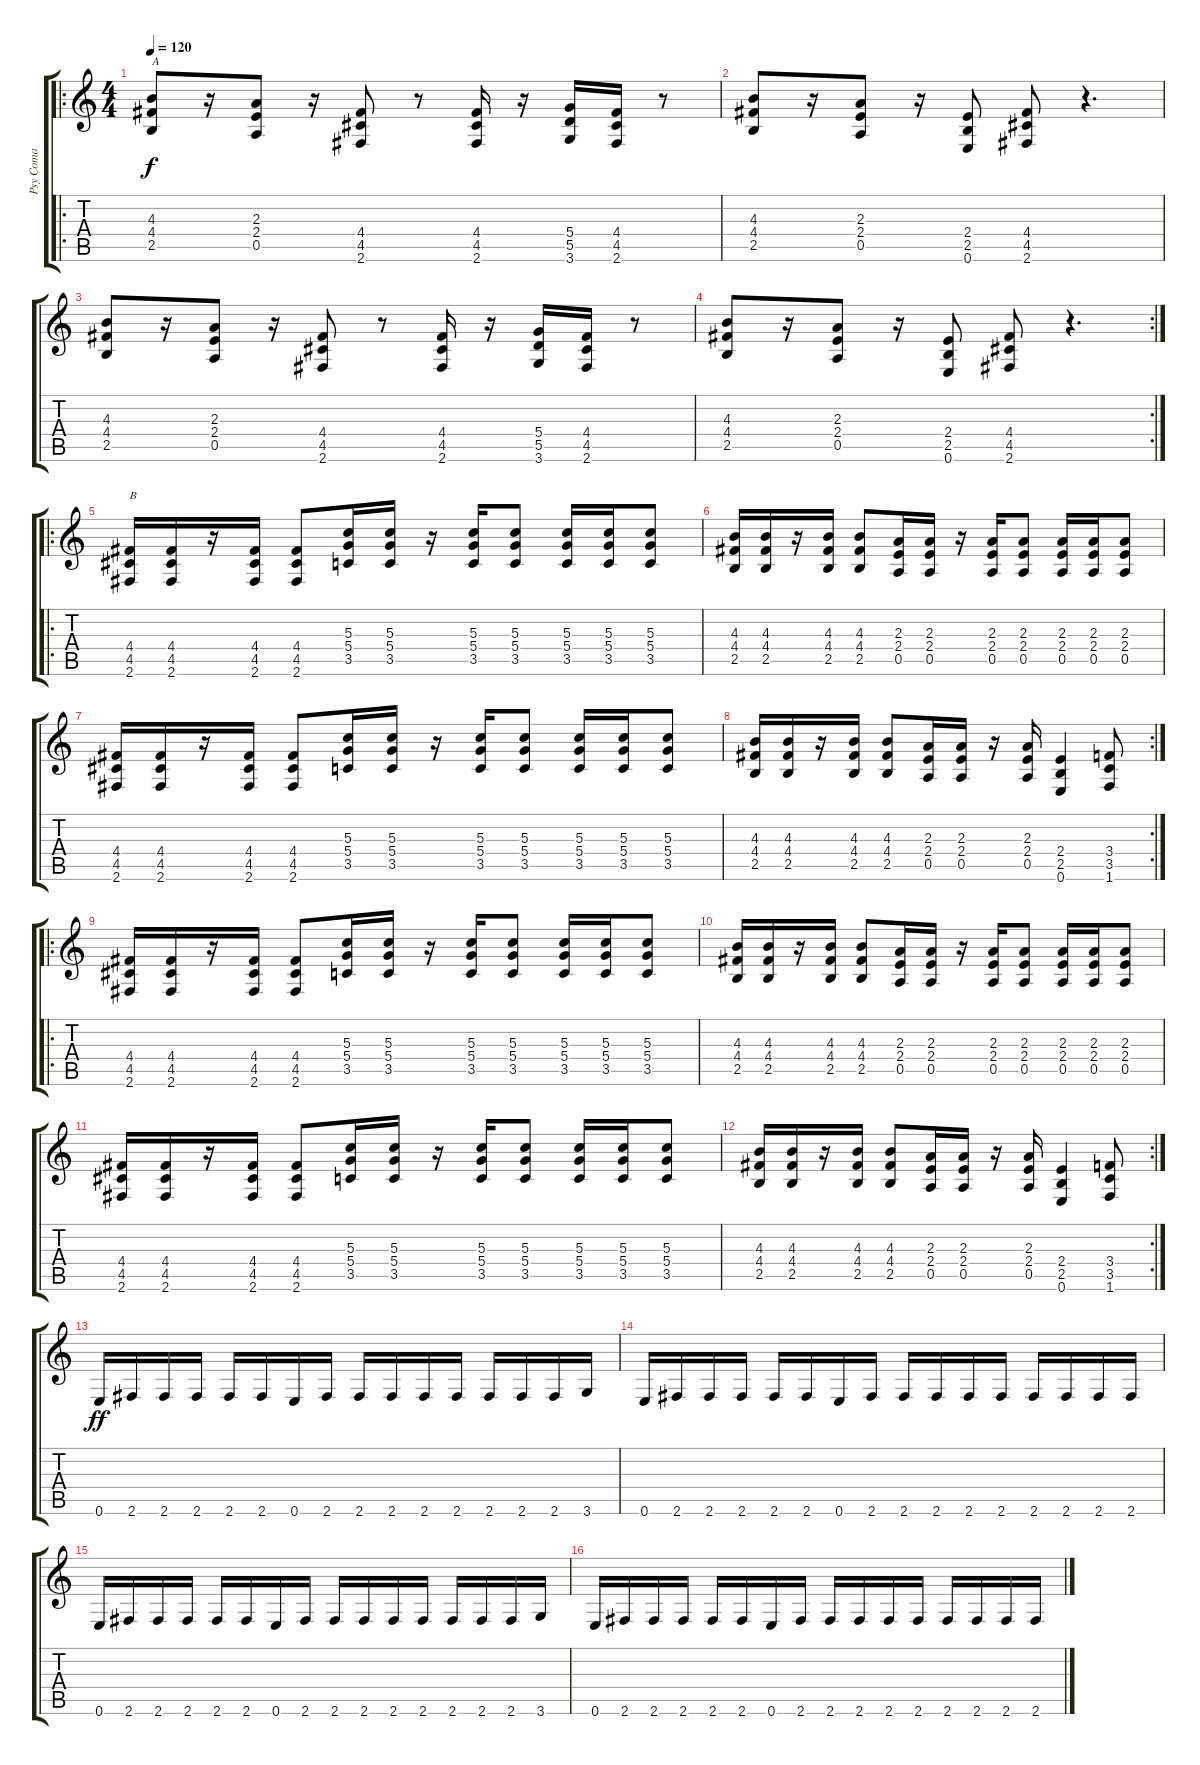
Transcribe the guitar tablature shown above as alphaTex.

\track ("Psy Coma" "Psy Coma") {instrument overdrivenguitar}
\staff {score tabs}
\tuning (E4 B3 G3 D3 A2 E2) {hide}
\ro
\ts (4 4)
\tempo 120
\clef g2
\ks c
(4.3 4.4 2.5).8{txt "A" dy f} r.16 (2.3 2.4 0.5).8 r.16 (4.4 4.5 2.6).8 r.8 (4.4 4.5 2.6).16 r.16 (5.4 5.5 3.6).16 (4.4 4.5 2.6).16 r.8 |
(4.3 4.4 2.5).8 r.16 (2.3 2.4 0.5).8 r.16 (2.4 2.5 0.6).8 (4.4 4.5 2.6).8 r.4{d} |
(4.3 4.4 2.5).8 r.16 (2.3 2.4 0.5).8 r.16 (4.4 4.5 2.6).8 r.8 (4.4 4.5 2.6).16 r.16 (5.4 5.5 3.6).16 (4.4 4.5 2.6).16 r.8 |
\rc 2
(4.3 4.4 2.5).8 r.16 (2.3 2.4 0.5).8 r.16 (2.4 2.5 0.6).8 (4.4 4.5 2.6).8 r.4{d} |
\ro
(4.4 4.5 2.6).16{txt "B"} (4.4 4.5 2.6).16 r.16 (4.4 4.5 2.6).16 (4.4 4.5 2.6).8 (5.3 5.4 3.5).16 (5.3 5.4 3.5).16 r.16 (5.3 5.4 3.5).16 (5.3 5.4 3.5).8 (5.3 5.4 3.5).16 (5.3 5.4 3.5).16 (5.3 5.4 3.5).8 |
(4.3 4.4 2.5).16 (4.3 4.4 2.5).16 r.16 (4.3 4.4 2.5).16 (4.3 4.4 2.5).8 (2.3 2.4 0.5).16 (2.3 2.4 0.5).16 r.16 (2.3 2.4 0.5).16 (2.3 2.4 0.5).8 (2.3 2.4 0.5).16 (2.3 2.4 0.5).16 (2.3 2.4 0.5).8 |
(4.4 4.5 2.6).16 (4.4 4.5 2.6).16 r.16 (4.4 4.5 2.6).16 (4.4 4.5 2.6).8 (5.3 5.4 3.5).16 (5.3 5.4 3.5).16 r.16 (5.3 5.4 3.5).16 (5.3 5.4 3.5).8 (5.3 5.4 3.5).16 (5.3 5.4 3.5).16 (5.3 5.4 3.5).8 |
\rc 2
(4.3 4.4 2.5).16 (4.3 4.4 2.5).16 r.16 (4.3 4.4 2.5).16 (4.3 4.4 2.5).8 (2.3 2.4 0.5).16 (2.3 2.4 0.5).16 r.16 (2.3 2.4 0.5).16 (2.4 2.5 0.6).4 (3.4 3.5 1.6).8 |
\ro
(4.4 4.5 2.6).16 (4.4 4.5 2.6).16 r.16 (4.4 4.5 2.6).16 (4.4 4.5 2.6).8 (5.3 5.4 3.5).16 (5.3 5.4 3.5).16 r.16 (5.3 5.4 3.5).16 (5.3 5.4 3.5).8 (5.3 5.4 3.5).16 (5.3 5.4 3.5).16 (5.3 5.4 3.5).8 |
(4.3 4.4 2.5).16 (4.3 4.4 2.5).16 r.16 (4.3 4.4 2.5).16 (4.3 4.4 2.5).8 (2.3 2.4 0.5).16 (2.3 2.4 0.5).16 r.16 (2.3 2.4 0.5).16 (2.3 2.4 0.5).8 (2.3 2.4 0.5).16 (2.3 2.4 0.5).16 (2.3 2.4 0.5).8 |
(4.4 4.5 2.6).16 (4.4 4.5 2.6).16 r.16 (4.4 4.5 2.6).16 (4.4 4.5 2.6).8 (5.3 5.4 3.5).16 (5.3 5.4 3.5).16 r.16 (5.3 5.4 3.5).16 (5.3 5.4 3.5).8 (5.3 5.4 3.5).16 (5.3 5.4 3.5).16 (5.3 5.4 3.5).8 |
\rc 2
(4.3 4.4 2.5).16 (4.3 4.4 2.5).16 r.16 (4.3 4.4 2.5).16 (4.3 4.4 2.5).8 (2.3 2.4 0.5).16 (2.3 2.4 0.5).16 r.16 (2.3 2.4 0.5).16 (2.4 2.5 0.6).4 (3.4 3.5 1.6).8 |
0.6.16{dy ff} 2.6.16 2.6.16 2.6.16 2.6.16 2.6.16 0.6.16 2.6.16 2.6.16 2.6.16 2.6.16 2.6.16 2.6.16 2.6.16 2.6.16 3.6.16 |
0.6.16 2.6.16 2.6.16 2.6.16 2.6.16 2.6.16 0.6.16 2.6.16 2.6.16 2.6.16 2.6.16 2.6.16 2.6.16 2.6.16 2.6.16 2.6.16 |
0.6.16 2.6.16 2.6.16 2.6.16 2.6.16 2.6.16 0.6.16 2.6.16 2.6.16 2.6.16 2.6.16 2.6.16 2.6.16 2.6.16 2.6.16 3.6.16 |
0.6.16 2.6.16 2.6.16 2.6.16 2.6.16 2.6.16 0.6.16 2.6.16 2.6.16 2.6.16 2.6.16 2.6.16 2.6.16 2.6.16 2.6.16 2.6.16
